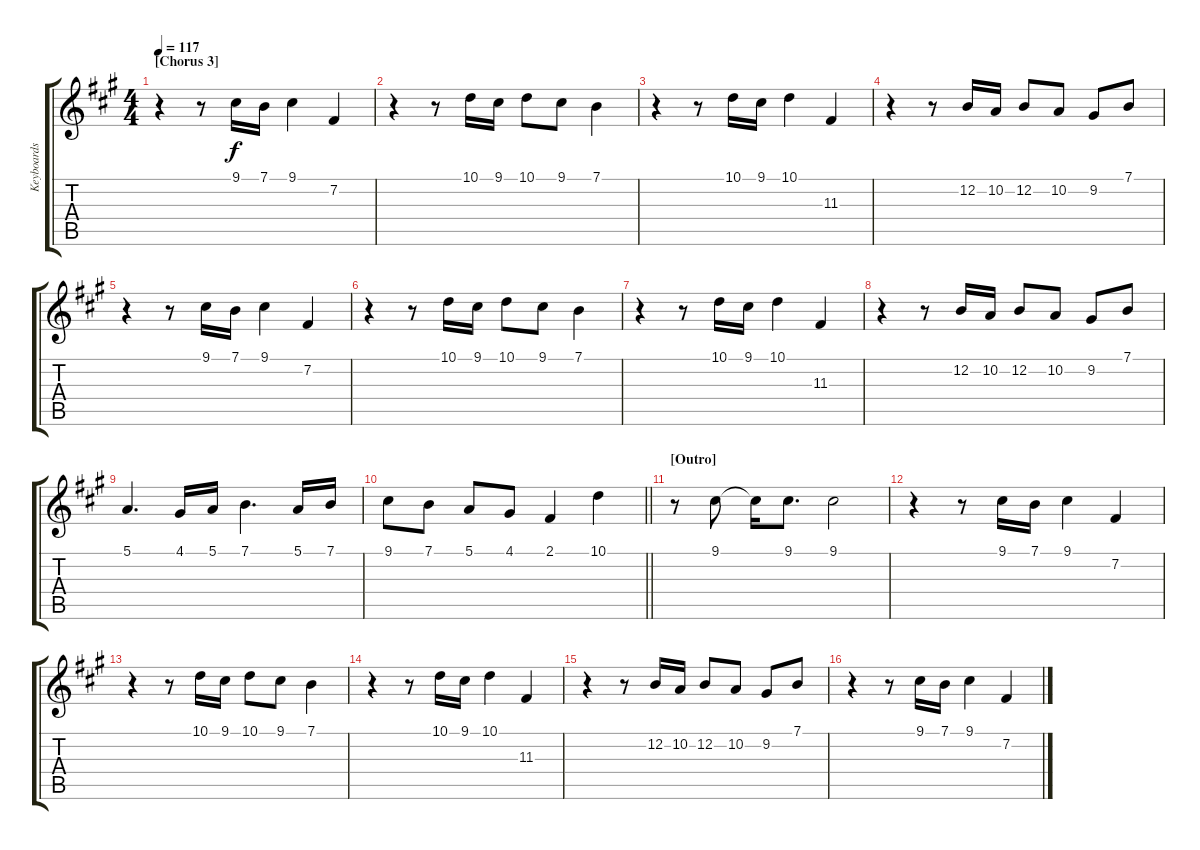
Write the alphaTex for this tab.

\track ("Keyboards I" "Keyboards ") {instrument lead2sawtooth}
\staff {score tabs}
\tuning (E4 B3 G3 D3 A2 E2) {hide}
\ts (4 4)
\section ("" "[Chorus 3]")
\tempo 117
\clef g2
\ks a
r.4{dy f instrument synthbrass1} r.8 9.1.16 7.1.16 9.1.4 7.2.4 |
r.4 r.8 10.1.16 9.1.16 10.1.8 9.1.8 7.1.4 |
r.4 r.8 10.1.16 9.1.16 10.1.4 11.3.4 |
r.4 r.8 12.2.16 10.2.16 12.2.8 10.2.8 9.2.8 7.1.8 |
r.4 r.8 9.1.16 7.1.16 9.1.4 7.2.4 |
r.4 r.8 10.1.16 9.1.16 10.1.8 9.1.8 7.1.4 |
r.4 r.8 10.1.16 9.1.16 10.1.4 11.3.4 |
r.4 r.8 12.2.16 10.2.16 12.2.8 10.2.8 9.2.8 7.1.8 |
5.1.4{d volume 13 balance 8 instrument synthbrass1} 4.1.16 5.1.16 7.1.4{d} 5.1.16 7.1.16 |
\barLineRight lightlight
9.1.8 7.1.8 5.1.8 4.1.8 2.1.4 10.1.4 |
\section ("" "[Outro]")
r.8 9.1.8 9.1{t}.16 9.1.8{d} 9.1.2 |
r.4 r.8 9.1.16 7.1.16 9.1.4 7.2.4 |
r.4 r.8 10.1.16 9.1.16 10.1.8 9.1.8 7.1.4 |
r.4 r.8 10.1.16 9.1.16 10.1.4 11.3.4 |
r.4 r.8 12.2.16 10.2.16 12.2.8 10.2.8 9.2.8 7.1.8 |
r.4 r.8 9.1.16 7.1.16 9.1.4 7.2.4
